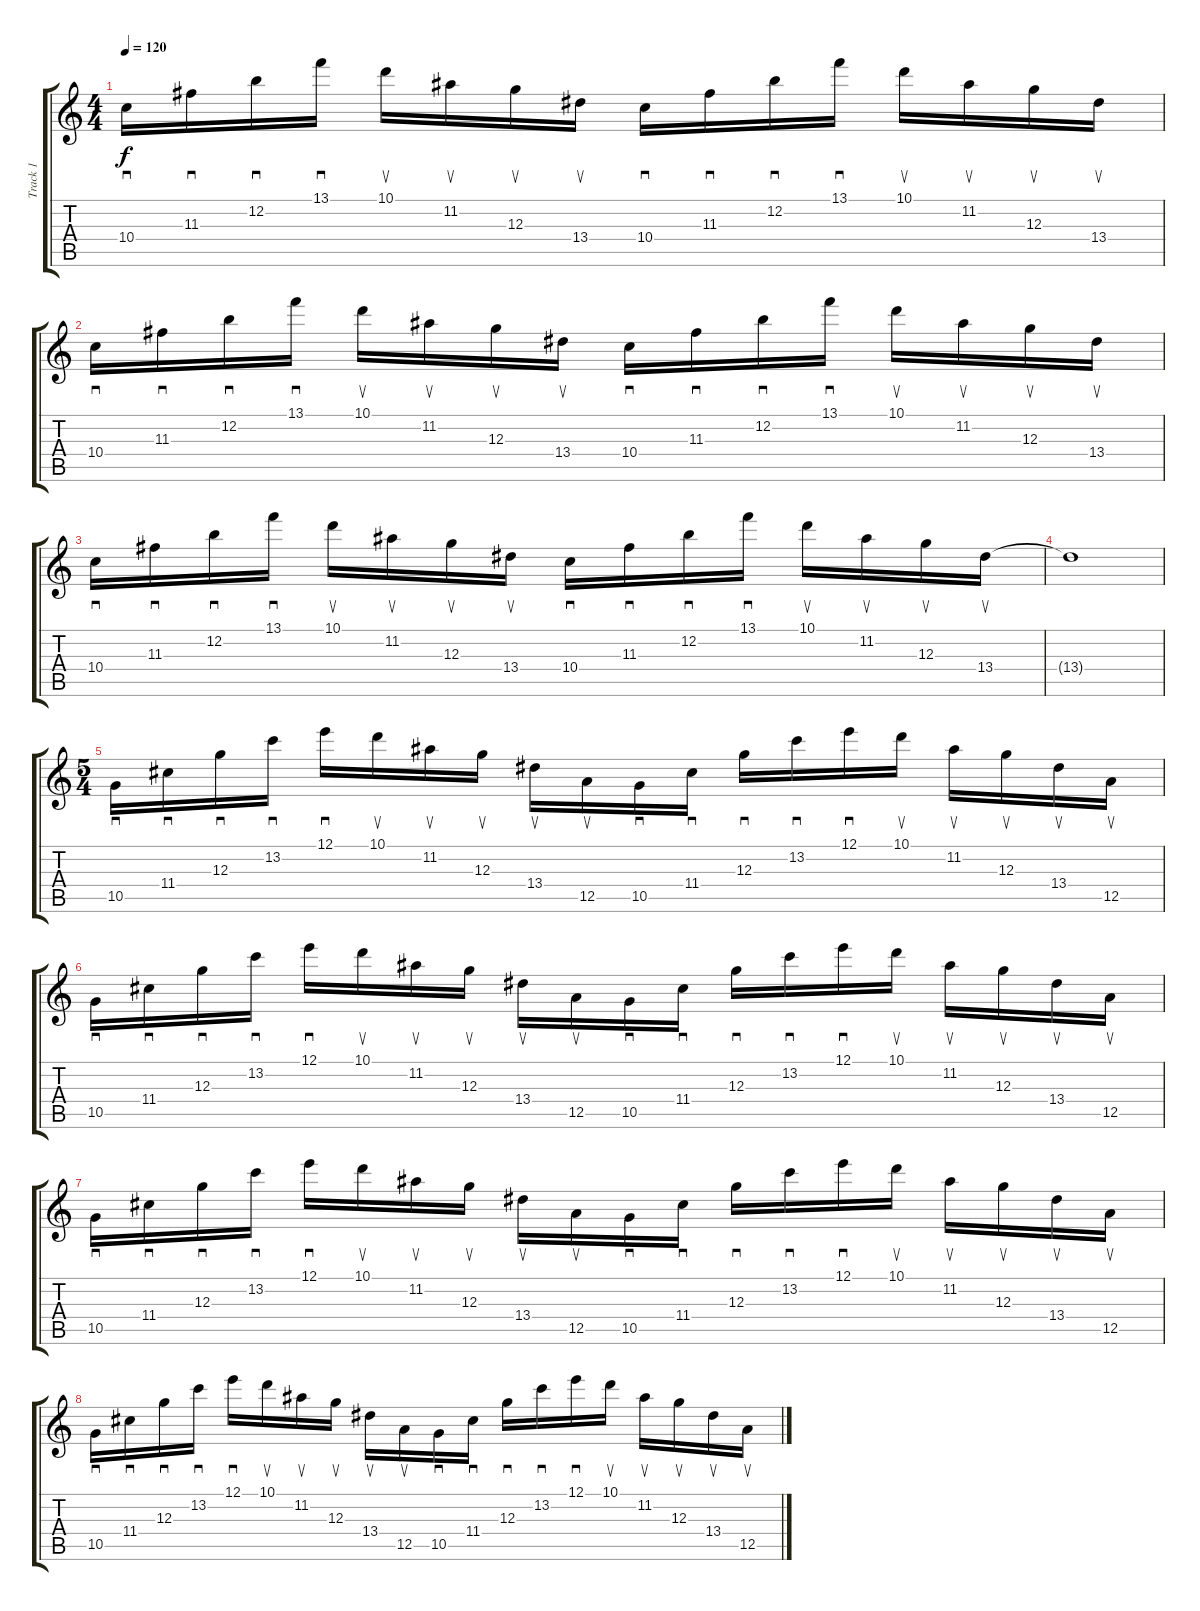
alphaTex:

\track ("Track 1" "Track 1") {instrument acousticguitarsteel}
\staff {score tabs}
\tuning (E4 B3 G3 D3 A2 E2) {hide}
\ts (4 4)
\tempo 120
\clef g2
\ks c
10.4.16{sd dy f} 11.3.16{sd} 12.2.16{sd} 13.1.16{sd} 10.1.16{su} 11.2.16{su} 12.3.16{su} 13.4.16{su} 10.4.16{sd} 11.3.16{sd} 12.2.16{sd} 13.1.16{sd} 10.1.16{su} 11.2.16{su} 12.3.16{su} 13.4.16{su} |
10.4.16{sd} 11.3.16{sd} 12.2.16{sd} 13.1.16{sd} 10.1.16{su} 11.2.16{su} 12.3.16{su} 13.4.16{su} 10.4.16{sd} 11.3.16{sd} 12.2.16{sd} 13.1.16{sd} 10.1.16{su} 11.2.16{su} 12.3.16{su} 13.4.16{su} |
10.4.16{sd} 11.3.16{sd} 12.2.16{sd} 13.1.16{sd} 10.1.16{su} 11.2.16{su} 12.3.16{su} 13.4.16{su} 10.4.16{sd} 11.3.16{sd} 12.2.16{sd} 13.1.16{sd} 10.1.16{su} 11.2.16{su} 12.3.16{su} 13.4.16{su} |
13.4{t}.1 |
\ts (5 4)
10.5.16{sd} 11.4.16{sd} 12.3.16{sd} 13.2.16{sd} 12.1.16{sd} 10.1.16{su} 11.2.16{su} 12.3.16{su} 13.4.16{su} 12.5.16{su} 10.5.16{sd} 11.4.16{sd} 12.3.16{sd} 13.2.16{sd} 12.1.16{sd} 10.1.16{su} 11.2.16{su} 12.3.16{su} 13.4.16{su} 12.5.16{su} |
10.5.16{sd} 11.4.16{sd} 12.3.16{sd} 13.2.16{sd} 12.1.16{sd} 10.1.16{su} 11.2.16{su} 12.3.16{su} 13.4.16{su} 12.5.16{su} 10.5.16{sd} 11.4.16{sd} 12.3.16{sd} 13.2.16{sd} 12.1.16{sd} 10.1.16{su} 11.2.16{su} 12.3.16{su} 13.4.16{su} 12.5.16{su} |
10.5.16{sd} 11.4.16{sd} 12.3.16{sd} 13.2.16{sd} 12.1.16{sd} 10.1.16{su} 11.2.16{su} 12.3.16{su} 13.4.16{su} 12.5.16{su} 10.5.16{sd} 11.4.16{sd} 12.3.16{sd} 13.2.16{sd} 12.1.16{sd} 10.1.16{su} 11.2.16{su} 12.3.16{su} 13.4.16{su} 12.5.16{su} |
10.5.16{sd} 11.4.16{sd} 12.3.16{sd} 13.2.16{sd} 12.1.16{sd} 10.1.16{su} 11.2.16{su} 12.3.16{su} 13.4.16{su} 12.5.16{su} 10.5.16{sd} 11.4.16{sd} 12.3.16{sd} 13.2.16{sd} 12.1.16{sd} 10.1.16{su} 11.2.16{su} 12.3.16{su} 13.4.16{su} 12.5.16{su}
